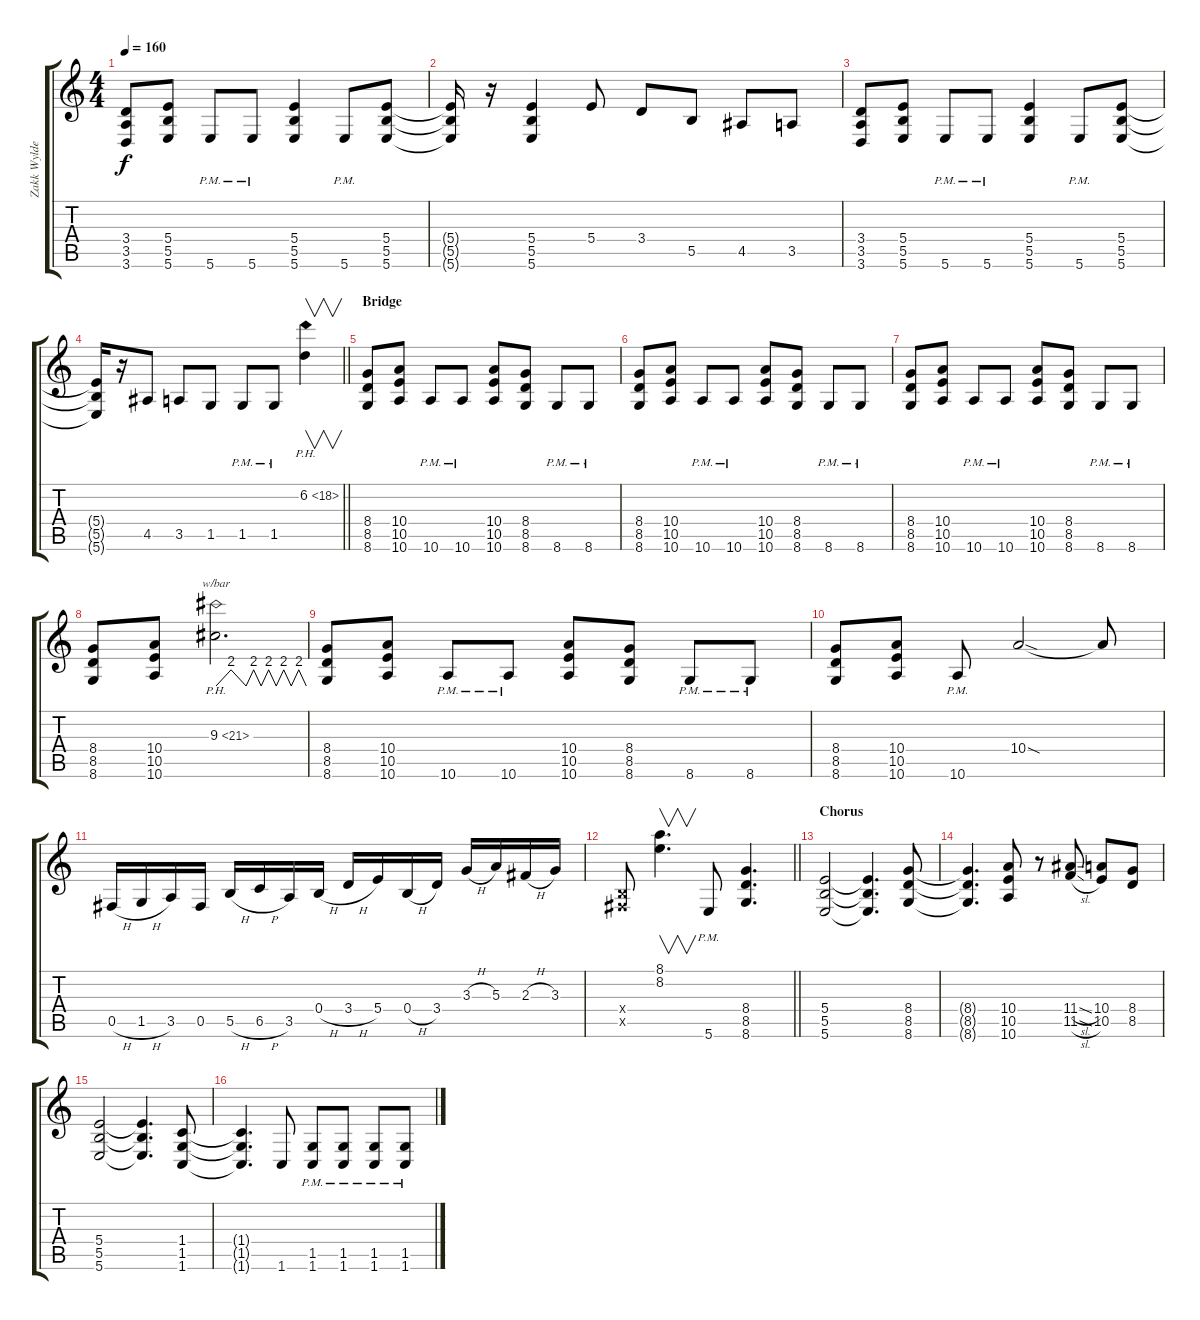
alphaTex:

\track ("Zakk Wylde" "Zakk Wylde") {instrument overdrivenguitar}
\staff {score tabs}
\tuning (Db4 Ab3 E3 B2 Gb2 B1) {hide}
\ts (4 4)
\tempo 160
\clef g2
\ks c
(3.4 3.5 3.6).8{dy f} (5.4 5.5 5.6).8 5.6{pm}.8 5.6{pm}.8 (5.4 5.5 5.6).4 5.6{pm}.8 (5.4 5.5 5.6).8 |
(5.4{t} 5.5{t} 5.6{t}).16 r.16 (5.4 5.5 5.6).4 5.4.8 3.4.8 5.5.8 4.5.8 3.5.8 |
(3.4 3.5 3.6).8 (5.4 5.5 5.6).8 5.6{pm}.8 5.6{pm}.8 (5.4 5.5 5.6).4 5.6{pm}.8 (5.4 5.5 5.6).8 |
\barLineRight lightlight
(5.4{t} 5.5{t} 5.6{t}).16 r.16 4.5.8 3.5.8 1.5.8 1.5{pm}.8 1.5{pm}.8 6.2{ph 12}.4{v} |
\section ("" "Bridge")
(8.4 8.5 8.6).8 (10.4 10.5 10.6).8 10.6{pm}.8 10.6{pm}.8 (10.4 10.5 10.6).8 (8.4 8.5 8.6).8 8.6{pm}.8 8.6{pm}.8 |
(8.4 8.5 8.6).8 (10.4 10.5 10.6).8 10.6{pm}.8 10.6{pm}.8 (10.4 10.5 10.6).8 (8.4 8.5 8.6).8 8.6{pm}.8 8.6{pm}.8 |
(8.4 8.5 8.6).8 (10.4 10.5 10.6).8 10.6{pm}.8 10.6{pm}.8 (10.4 10.5 10.6).8 (8.4 8.5 8.6).8 8.6{pm}.8 8.6{pm}.8 |
(8.4 8.5 8.6).8 (10.4 10.5 10.6).8 9.3{ph 12}.2{d tbe (custom default 0 0 10 8 20 0 25 8 30 0 35 8 40 0 45 8 50 0 55 8 60 0)} |
(8.4 8.5 8.6).8 (10.4 10.5 10.6).8 10.6{pm}.8 10.6{pm}.8 (10.4 10.5 10.6).8 (8.4 8.5 8.6).8 8.6{pm}.8 8.6{pm}.8 |
(8.4 8.5 8.6).8 (10.4 10.5 10.6).8 10.6{pm}.8 10.4{sod}.2 10.4{t}.8 |
0.5{h}.16 1.5{h}.16 3.5.16 0.5.16 5.5{h}.16 6.5{h}.16 3.5.16 0.4{h}.16 3.4{h}.16 5.4.16 0.4{h}.16 3.4.16 3.3{h}.16 5.3.16 2.3{h}.16 3.3.16 |
\barLineRight lightlight
(0.4{x} 0.5{x}).8 (8.1 8.2).4{v d} 5.6{pm}.8 (8.4 8.5 8.6).4{d} |
\section ("" "Chorus")
(5.4 5.5 5.6).2 (5.4{t} 5.5{t} 5.6{t}).4{d} (8.4 8.5 8.6).8 |
(8.4{t} 8.5{t} 8.6{t}).4{d} (10.4 10.5 10.6).8 r.8 (11.4{sl} 11.5{sl}).8 (10.4 10.5).8 (8.4 8.5).8 |
(5.4 5.5 5.6).2 (5.4{t} 5.5{t} 5.6{t}).4{d} (1.4 1.5 1.6).8 |
(1.4{t} 1.5{t} 1.6{t}).4{d} 1.6.8 (1.5{pm} 1.6{pm}).8 (1.5{pm} 1.6{pm}).8 (1.5{pm} 1.6{pm}).8 (1.5{pm} 1.6{pm}).8
